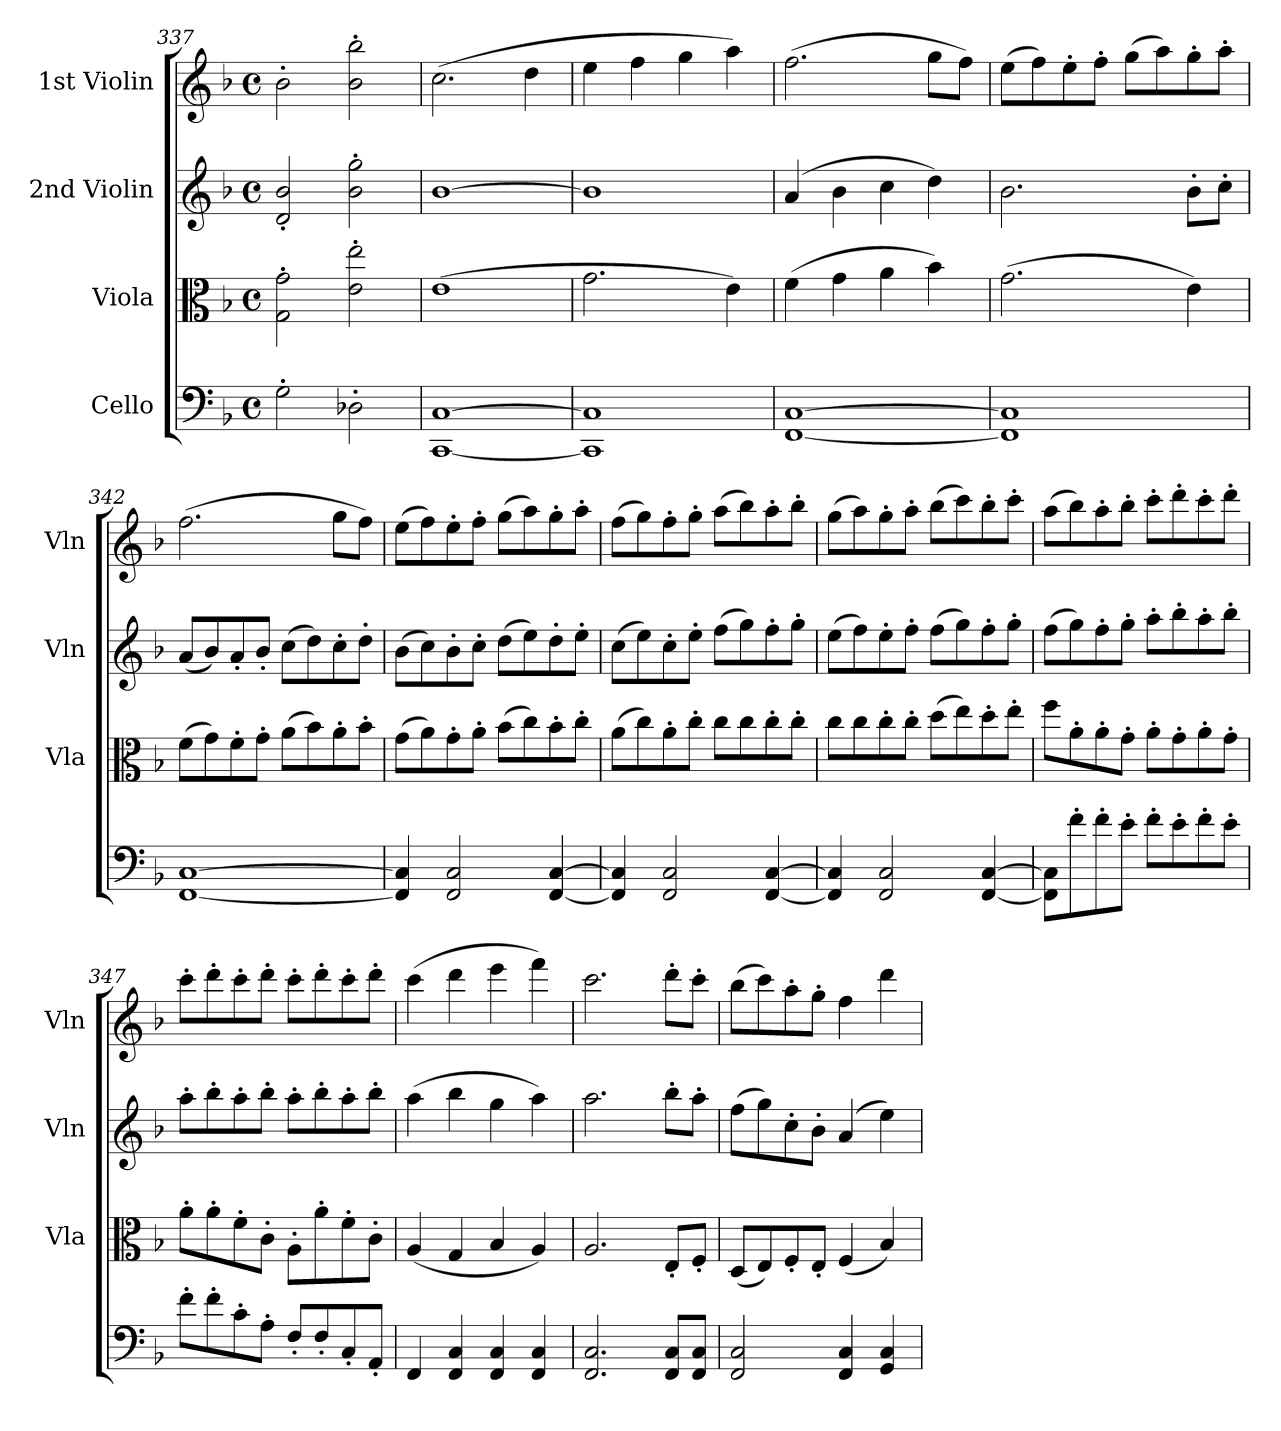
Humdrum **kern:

**kern	**kern	**kern	**kern
*part4	*part3	*part2	*part1
*staff4	*staff3	*staff2	*staff1
*I"Cello	*I"Viola	*I"2nd Violin	*I"1st Violin
*	*I'Vla	*I'Vln	*I'Vln
*clefF4	*clefC3	*clefG2	*clefG2
*k[b-]	*k[b-]	*k[b-]	*k[b-]
*F:	*F:	*F:	*F:
*M4/4	*M4/4	*M4/4	*M4/4
*met(c)	*met(c)	*met(c)	*met(c)
=337	=337	=337	=337
2G'\	2G'\ 2g'\	2d'/ 2b-'/	2b-'\
2D-X'\	2e'\ 2ee'\	2b-'\ 2gg'\	2b-'\ 2bb-'\
=338	=338	=338	=338
[1CC [1C	(1e	[1b-	(2.cc\
.	.	.	4dd\
=339	=339	=339	=339
1CC] 1C]	2.g\	1b-]	4ee\
.	.	.	4ff\
.	.	.	4gg\
.	4e\)	.	4aa\)
=340	=340	=340	=340
[1FF [1C	(4f\	(4a/	(2.ff\
.	4g\	4b-\	.
.	4a\	4cc\	.
.	4b-\)	4dd\)	8gg\L
.	.	.	8ff\J)
=341	=341	=341	=341
1FF] 1C]	(2.g\	2.b-\	(8ee\L
.	.	.	8ff\)
.	.	.	8ee'\
.	.	.	8ff'\J
.	.	.	(8gg\L
.	.	.	8aa\)
.	4e\)	8b-'\L	8gg'\
.	.	8cc'\J	8aa'\J
=342	=342	=342	=342
[1FF [1C	(8f\L	(8a/L	(2.ff\
.	8g\)	8b-/)	.
.	8f'\	8a'/	.
.	8g'\J	8b-'/J	.
.	(8a\L	(8cc\L	.
.	8b-\)	8dd\)	.
.	8a'\	8cc'\	8gg\L
.	8b-'\J	8dd'\J	8ff\J)
=343	=343	=343	=343
4FF]/ 4C]/	(8g\L	(8b-\L	(8ee\L
.	8a\)	8cc\)	8ff\)
2FF/ 2C/	8g'\	8b-'\	8ee'\
.	8a'\J	8cc'\J	8ff'\J
.	(8b-\L	(8dd\L	(8gg\L
.	8cc\)	8ee\)	8aa\)
[4FF/ [4C/	8b-'\	8dd'\	8gg'\
.	8cc'\J	8ee'\J	8aa'\J
!!LO:LB:g=z
=344	=344	=344	=344
4FF]/ 4C]/	(8a\L	(8cc\L	(8ff\L
.	8cc\)	8ee\)	8gg\)
2FF/ 2C/	8a'\	8cc'\	8ff'\
.	8cc'\J	8ee'\J	8gg'\J
.	8cc\L	(8ff\L	(8aa\L
.	8cc\	8gg\)	8bb-\)
[4FF/ [4C/	8cc'\	8ff'\	8aa'\
.	8cc'\J	8gg'\J	8bb-'\J
=345	=345	=345	=345
4FF]/ 4C]/	8cc\L	(8ee\L	(8gg\L
.	8cc\	8ff\)	8aa\)
2FF/ 2C/	8cc'\	8ee'\	8gg'\
.	8cc'\J	8ff'\J	8aa'\J
.	(8dd\L	(8ff\L	(8bb-\L
.	8ee\)	8gg\)	8ccc\)
[4FF/ [4C/	8dd'\	8ff'\	8bb-'\
.	8ee'\J	8gg'\J	8ccc'\J
=346	=346	=346	=346
8FF]\ 8C]\L	8ff\L	(8ff\L	(8aa\L
8f'\	8a'\	8gg\)	8bb-\)
8f'\	8a'\	8ff'\	8aa'\
8e'\J	8g'\J	8gg'\J	8bb-'\J
8f'\L	8a'\L	8aa'\L	8ccc'\L
8e'\	8g'\	8bb-'\	8ddd'\
8f'\	8a'\	8aa'\	8ccc'\
8e'\J	8g'\J	8bb-'\J	8ddd'\J
=347	=347	=347	=347
8f'\L	8a'\L	8aa'\L	8ccc'\L
8f'\	8a'\	8bb-'\	8ddd'\
8c'\	8f'\	8aa'\	8ccc'\
8A'\J	8c'\J	8bb-'\J	8ddd'\J
8F'/L	8A'\L	8aa'\L	8ccc'\L
8F'/	8a'\	8bb-'\	8ddd'\
8C'/	8f'\	8aa'\	8ccc'\
8AA'/J	8c'\J	8bb-'\J	8ddd'\J
=348	=348	=348	=348
4FF/	(4A/	(4aa\	(4ccc\
4FF/ 4C/	4G/	4bb-\	4ddd\
4FF/ 4C/	4B-/	4gg\	4eee\
4FF/ 4C/	4A/)	4aa\)	4fff\)
=349	=349	=349	=349
2.FF/ 2.C/	2.A/	2.aa\	2.ccc\
8FF/ 8C/L	8E'/L	8bb-'\L	8ddd'\L
8FF/ 8C/J	8F'/J	8aa'\J	8ccc'\J
=350	=350	=350	=350
2FF/ 2C/	(8D/L	(8ff\L	(8bb-\L
.	8E/)	8gg\)	8ccc\)
.	8F'/	8cc'\	8aa'\
.	8E'/J	8b-'\J	8gg'\J
4FF/ 4C/	(4F/	(4a/	4ff\
4GG/ 4C/	4B-/)	4ee\)	4ddd\
=	=	=	=
*-	*-	*-	*-
